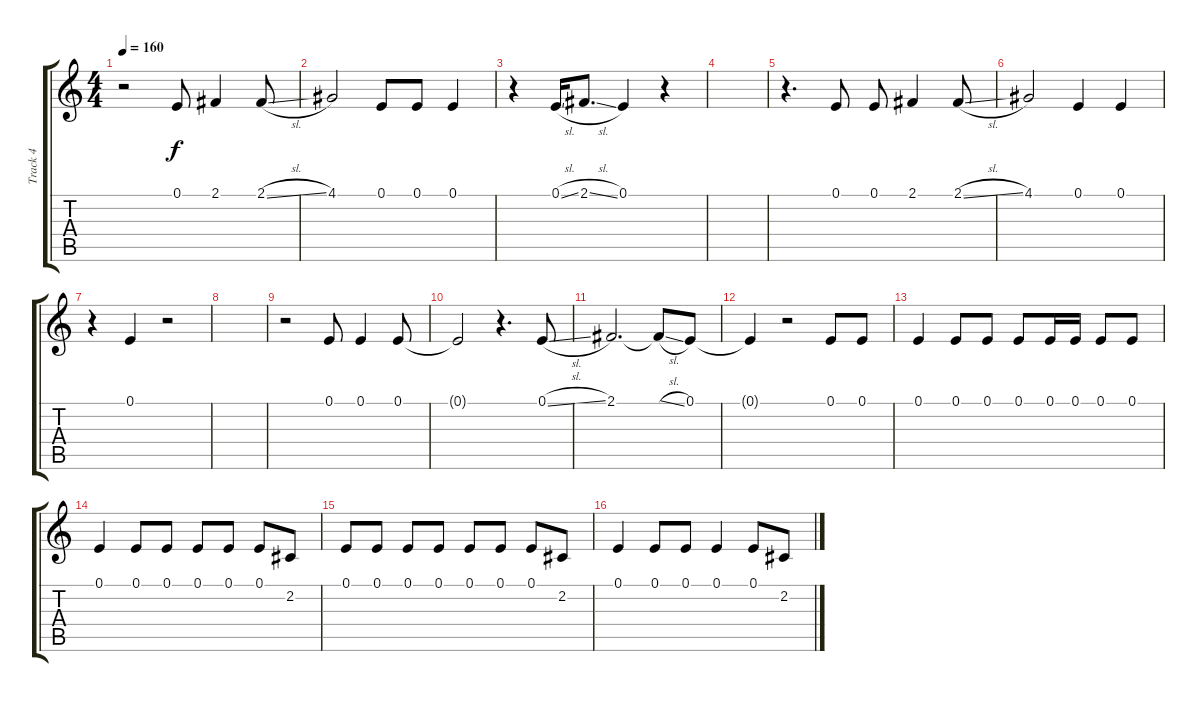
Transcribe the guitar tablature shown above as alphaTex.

\track ("Track 4" "Track 4") {instrument clarinet}
\staff {score tabs}
\tuning (E4 B3 G3 D3 A2 E2) {hide}
\ts (4 4)
\tempo 160
\clef g2
\ks c
r.2{dy f} 0.1.8 2.1.4 2.1{sl}.8 |
4.1.2 0.1.8 0.1.8 0.1.4 |
r.4 0.1{sl}.16 2.1{sl}.8{d} 0.1.4 r.4 |
|
r.4{d} 0.1.8 0.1.8 2.1.4 2.1{sl}.8 |
4.1.2 0.1.4 0.1.4 |
r.4 0.1.4 r.2 |
|
r.2 0.1.8 0.1.4 0.1.8 |
0.1{t}.2 r.4{d} 0.1{sl}.8 |
2.1.2{d} 2.1{sl t}.8 0.1.8 |
0.1{t}.4 r.2 0.1.8 0.1.8 |
0.1.4 0.1.8 0.1.8 0.1.8 0.1.16 0.1.16 0.1.8 0.1.8 |
0.1.4 0.1.8 0.1.8 0.1.8 0.1.8 0.1.8 2.2.8 |
0.1.8 0.1.8 0.1.8 0.1.8 0.1.8 0.1.8 0.1.8 2.2.8 |
0.1.4 0.1.8 0.1.8 0.1.4 0.1.8 2.2.8
